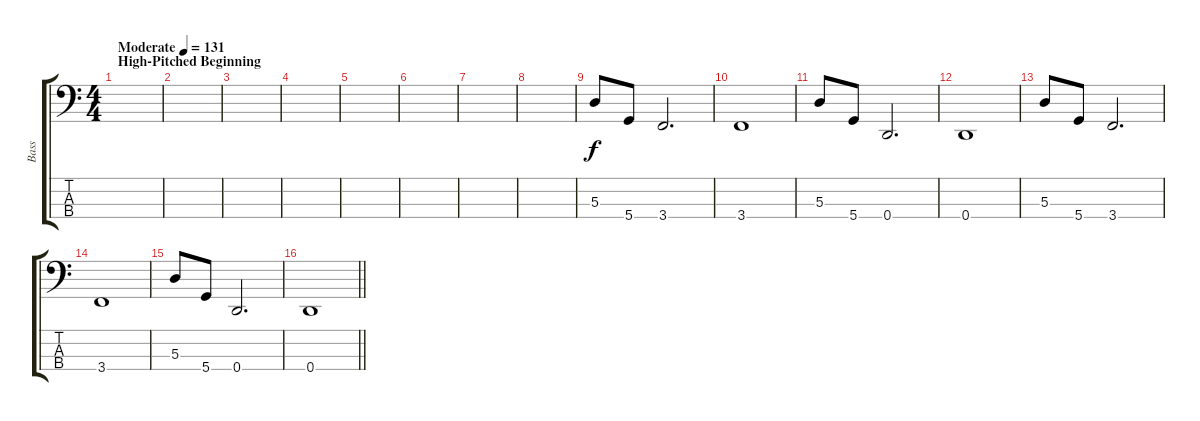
\track ("Bass" "Bass") {instrument electricbassfinger}
\staff {score tabs}
\tuning (G2 D2 A1 D1) {hide}
\ts (4 4)
\section ("" "High-Pitched Beginning")
\tempo (131 "Moderate")
\clef f4
\ks c
|
|
|
|
|
|
|
|
5.3.8 5.4.8 3.4.2{d} |
3.4.1 |
5.3.8 5.4.8 0.4.2{d} |
0.4.1 |
5.3.8 5.4.8 3.4.2{d} |
3.4.1 |
5.3.8 5.4.8 0.4.2{d} |
\barLineRight lightlight
0.4.1
